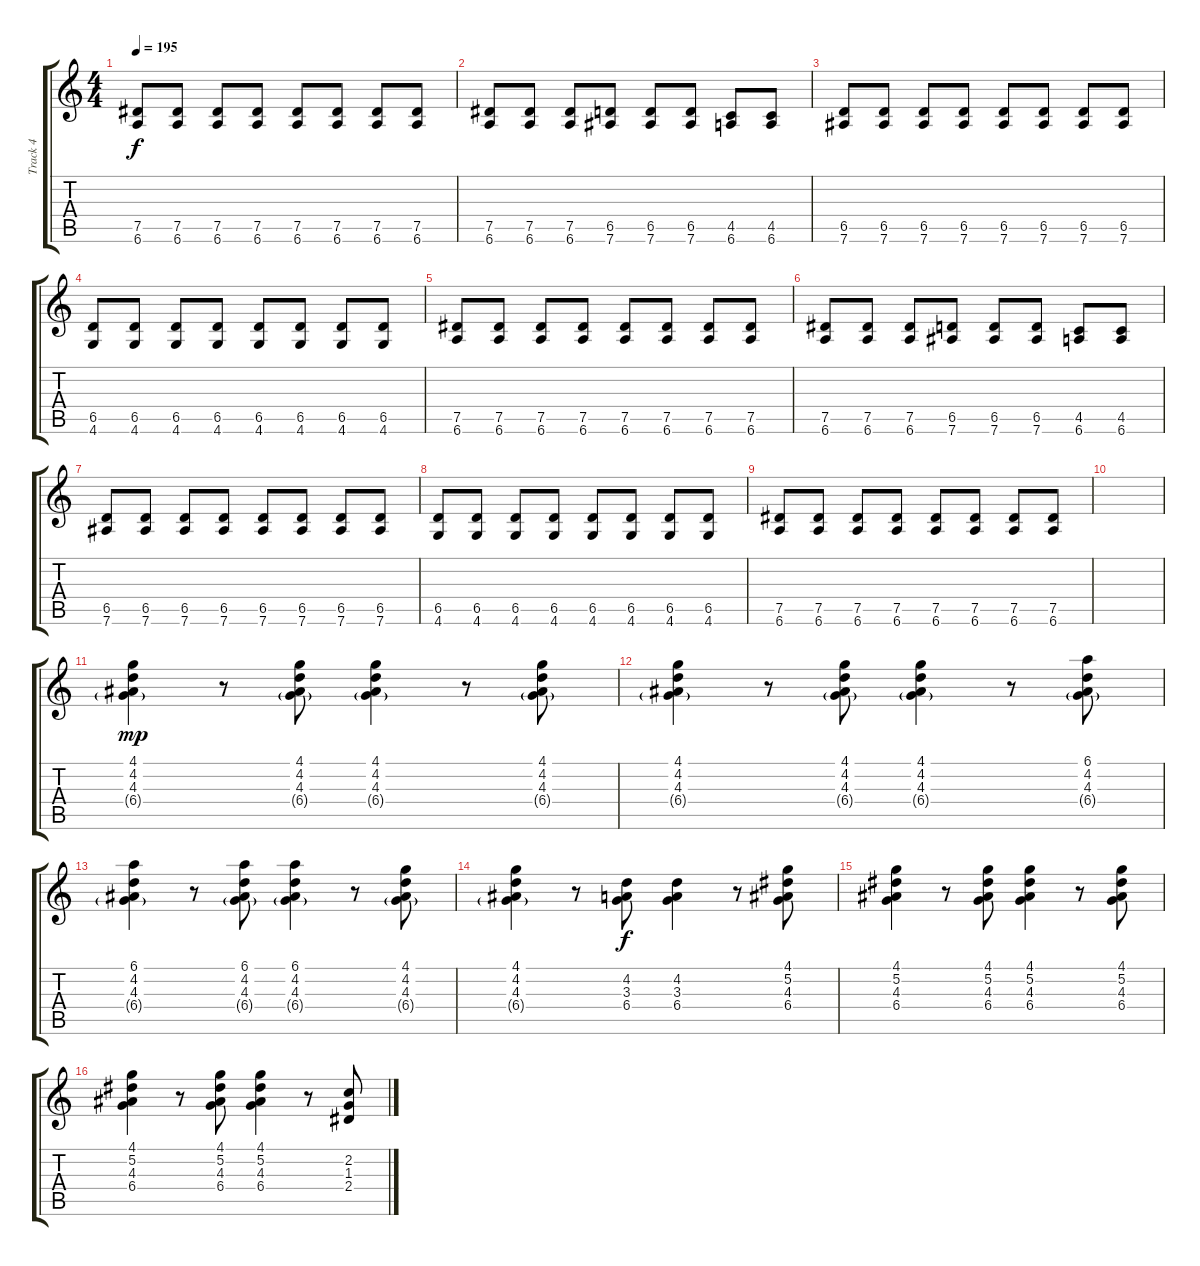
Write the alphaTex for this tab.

\track ("Track 4" "Track 4") {instrument distortionguitar}
\staff {score tabs}
\tuning (Eb4 Bb3 Gb3 Db3 Ab2 Eb2) {hide}
\ts (4 4)
\tempo 195
\clef g2
\ks c
(7.5 6.6).8{dy f} (7.5 6.6).8 (7.5 6.6).8 (7.5 6.6).8 (7.5 6.6).8 (7.5 6.6).8 (7.5 6.6).8 (7.5 6.6).8 |
(7.5 6.6).8 (7.5 6.6).8 (7.5 6.6).8 (6.5 7.6).8 (6.5 7.6).8 (6.5 7.6).8 (4.5 6.6).8 (4.5 6.6).8 |
(6.5 7.6).8 (6.5 7.6).8 (6.5 7.6).8 (6.5 7.6).8 (6.5 7.6).8 (6.5 7.6).8 (6.5 7.6).8 (6.5 7.6).8 |
(6.5 4.6).8 (6.5 4.6).8 (6.5 4.6).8 (6.5 4.6).8 (6.5 4.6).8 (6.5 4.6).8 (6.5 4.6).8 (6.5 4.6).8 |
(7.5 6.6).8 (7.5 6.6).8 (7.5 6.6).8 (7.5 6.6).8 (7.5 6.6).8 (7.5 6.6).8 (7.5 6.6).8 (7.5 6.6).8 |
(7.5 6.6).8 (7.5 6.6).8 (7.5 6.6).8 (6.5 7.6).8 (6.5 7.6).8 (6.5 7.6).8 (4.5 6.6).8 (4.5 6.6).8 |
(6.5 7.6).8 (6.5 7.6).8 (6.5 7.6).8 (6.5 7.6).8 (6.5 7.6).8 (6.5 7.6).8 (6.5 7.6).8 (6.5 7.6).8 |
(6.5 4.6).8 (6.5 4.6).8 (6.5 4.6).8 (6.5 4.6).8 (6.5 4.6).8 (6.5 4.6).8 (6.5 4.6).8 (6.5 4.6).8 |
(7.5 6.6).8 (7.5 6.6).8 (7.5 6.6).8 (7.5 6.6).8 (7.5 6.6).8 (7.5 6.6).8 (7.5 6.6).8 (7.5 6.6).8 |
|
(4.1 4.2 4.3 6.4{g}).4{dy mp volume 8} r.8 (4.1 4.2 4.3 6.4{g}).8 (4.1 4.2 4.3 6.4{g}).4 r.8 (4.1 4.2 4.3 6.4{g}).8 |
(4.1 4.2 4.3 6.4{g}).4 r.8 (4.1 4.2 4.3 6.4{g}).8 (4.1 4.2 4.3 6.4{g}).4 r.8 (6.1 4.2 4.3 6.4{g}).8 |
(6.1 4.2 4.3 6.4{g}).4 r.8 (6.1 4.2 4.3 6.4{g}).8 (6.1 4.2 4.3 6.4{g}).4 r.8 (4.1 4.2 4.3 6.4{g}).8 |
(4.1 4.2 4.3 6.4{g}).4 r.8 (4.2 3.3 6.4).8{dy f} (4.2 3.3 6.4).4 r.8 (4.1 5.2 4.3 6.4).8 |
(4.1 5.2 4.3 6.4).4 r.8 (4.1 5.2 4.3 6.4).8 (4.1 5.2 4.3 6.4).4 r.8 (4.1 5.2 4.3 6.4).8 |
(4.1 5.2 4.3 6.4).4 r.8 (4.1 5.2 4.3 6.4).8 (4.1 5.2 4.3 6.4).4 r.8 (2.2 1.3 2.4).8
